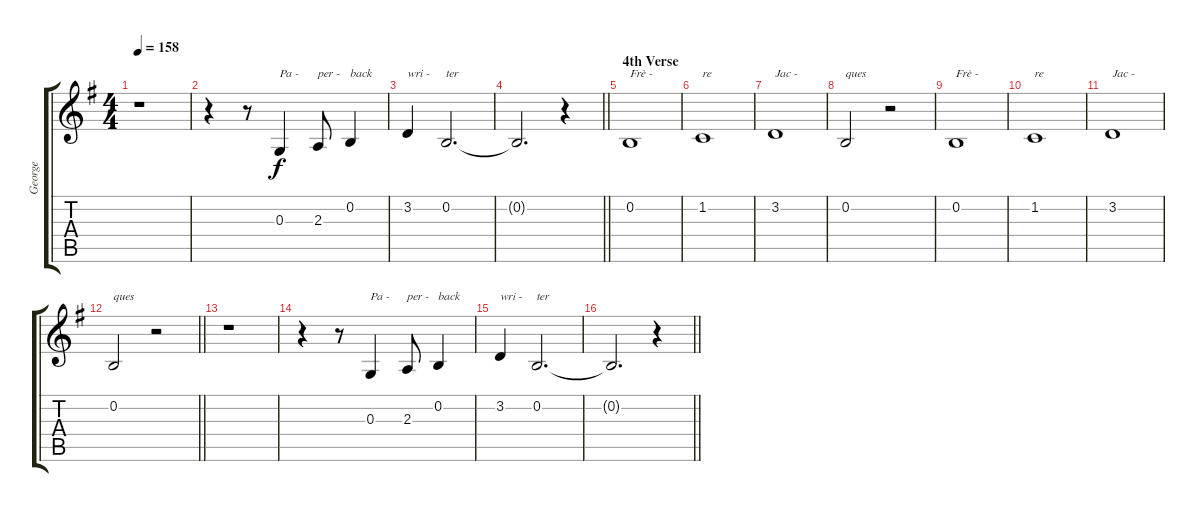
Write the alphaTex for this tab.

\track ("George" "George") {instrument tenorsax}
\staff {score tabs}
\tuning (E4 B3 G3 D3 A2 E2) {hide}
\ts (4 4)
\tempo 158
\clef g2
\ks g
r.1{dy f} |
r.4 r.8 0.3.4{txt "Pa -"} 2.3.8{txt "per -"} 0.2.4{txt "back"} |
3.2.4{txt "wri -"} 0.2.2{d txt "ter"} |
\barLineRight lightlight
0.2{t}.2{d} r.4 |
\section ("" "4th Verse")
0.2.1{txt "Frè -"} |
1.2.1{txt "re"} |
3.2.1{txt "Jac -"} |
0.2.2{txt "ques"} r.2 |
0.2.1{txt "Frè -"} |
1.2.1{txt "re"} |
3.2.1{txt "Jac -"} |
\barLineRight lightlight
0.2.2{txt "ques"} r.2 |
r.1 |
r.4 r.8 0.3.4{txt "Pa -"} 2.3.8{txt "per -"} 0.2.4{txt "back"} |
3.2.4{txt "wri -"} 0.2.2{d txt "ter"} |
\barLineRight lightlight
0.2{t}.2{d} r.4
